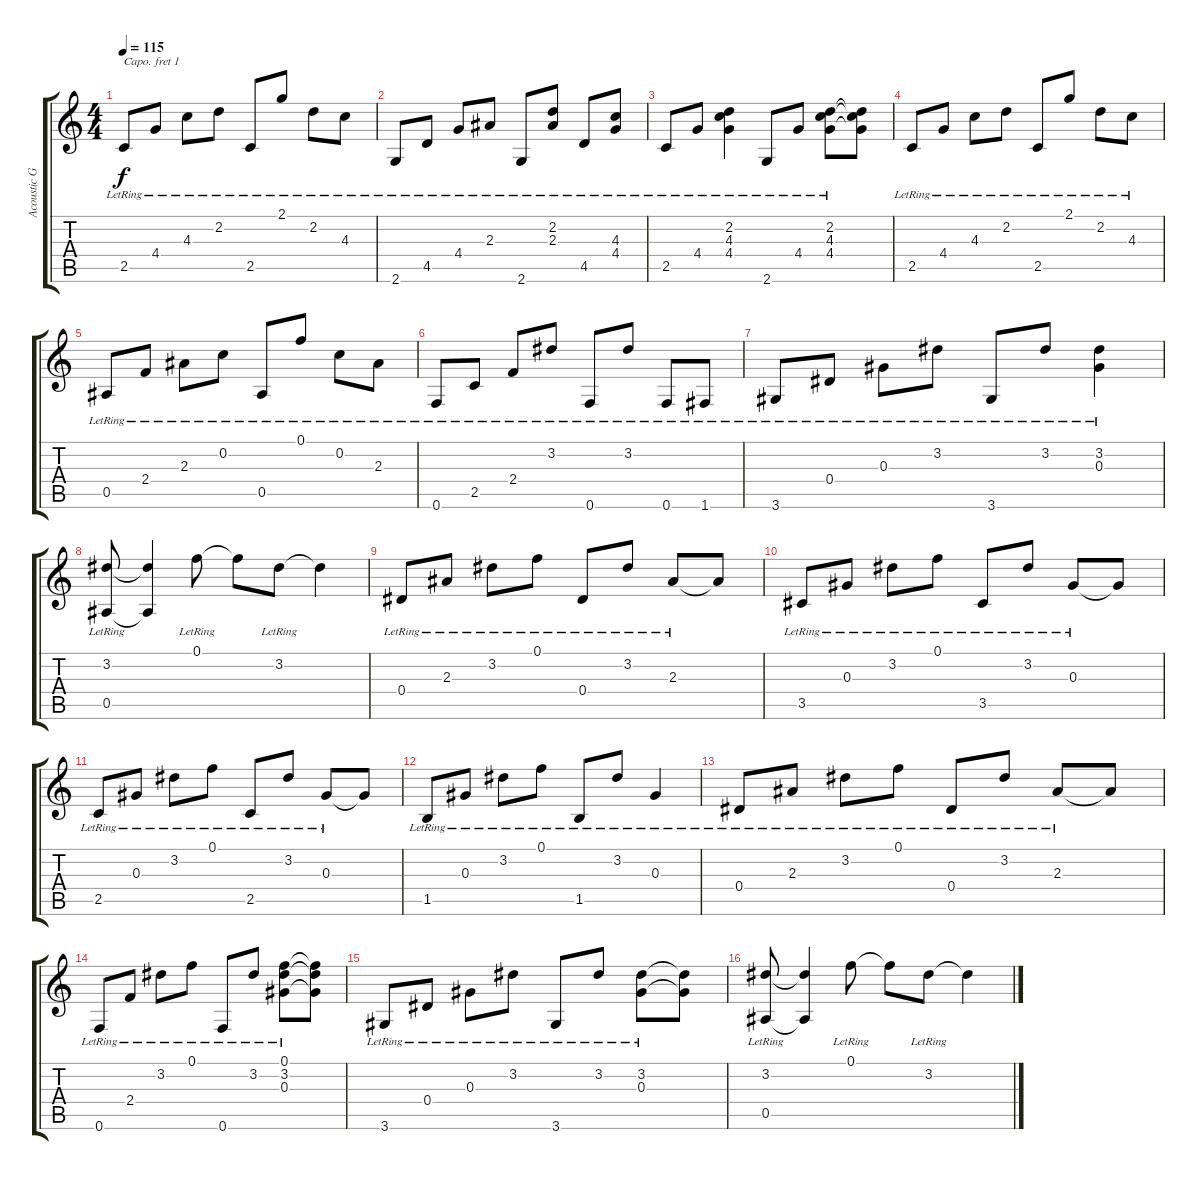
\track ("Acoustic Guitar" "Acoustic G") {instrument acousticguitarnylon}
\staff {score tabs}
\capo 1
\tuning (E4 B3 G3 D3 A2 E2) {hide}
\ts (4 4)
\tempo 115
\clef g2
\ks c
2.5{lr}.8{dy f} 4.4{lr}.8 4.3{lr}.8 2.2{lr}.8 2.5{lr}.8 2.1{lr}.8 2.2{lr}.8 4.3{lr}.8 |
2.6{lr}.8 4.5{lr}.8 4.4{lr}.8 2.3{lr}.8 2.6{lr}.8 (2.2{lr} 2.3{lr}).8 4.5{lr}.8 (4.3{lr} 4.4{lr}).8 |
2.5{lr}.8 4.4{lr}.8 (2.2{lr} 4.3{lr} 4.4{lr}).4 2.6{lr}.8 4.4{lr}.8 (2.2{lr} 4.3{lr} 4.4{lr}).8 (2.2{t} 4.3{t} 4.4{t}).8 |
2.5{lr}.8 4.4{lr}.8 4.3{lr}.8 2.2{lr}.8 2.5{lr}.8 2.1{lr}.8 2.2{lr}.8 4.3{lr}.8 |
0.5{lr}.8 2.4{lr}.8 2.3{lr}.8 0.2{lr}.8 0.5{lr}.8 0.1{lr}.8 0.2{lr}.8 2.3{lr}.8 |
0.6{lr}.8 2.5{lr}.8 2.4{lr}.8 3.2{lr}.8 0.6{lr}.8 3.2{lr}.8 0.6{lr}.8 1.6{lr}.8 |
3.6{lr}.8 0.4{lr}.8 0.3{lr}.8 3.2{lr}.8 3.6{lr}.8 3.2{lr}.8 (3.2{lr} 0.3{lr}).4 |
(3.2{lr} 0.5{lr}).8 (3.2{t} 0.5{t}).4 0.1{lr}.8 0.1{t}.8 3.2{lr}.8 3.2{t}.4 |
0.4{lr}.8 2.3{lr}.8 3.2{lr}.8 0.1{lr}.8 0.4{lr}.8 3.2{lr}.8 2.3{lr}.8 2.3{t}.8 |
3.5{lr}.8 0.3{lr}.8 3.2{lr}.8 0.1{lr}.8 3.5{lr}.8 3.2{lr}.8 0.3{lr}.8 0.3{t}.8 |
2.5{lr}.8 0.3{lr}.8 3.2{lr}.8 0.1{lr}.8 2.5{lr}.8 3.2{lr}.8 0.3{lr}.8 0.3{t}.8 |
1.5{lr}.8 0.3{lr}.8 3.2{lr}.8 0.1{lr}.8 1.5{lr}.8 3.2{lr}.8 0.3{lr}.4 |
0.4{lr}.8 2.3{lr}.8 3.2{lr}.8 0.1{lr}.8 0.4{lr}.8 3.2{lr}.8 2.3{lr}.8 2.3{t}.8 |
0.6{lr}.8 2.4{lr}.8 3.2{lr}.8 0.1{lr}.8 0.6{lr}.8 3.2{lr}.8 (0.1{lr} 3.2{lr} 0.3{lr}).8 (0.1{t} 3.2{t} 0.3{t}).8 |
3.6{lr}.8 0.4{lr}.8 0.3{lr}.8 3.2{lr}.8 3.6{lr}.8 3.2{lr}.8 (3.2{lr} 0.3{lr}).8 (3.2{t} 0.3{t}).8 |
(3.2{lr} 0.5{lr}).8 (3.2{t} 0.5{t}).4 0.1{lr}.8 0.1{t}.8 3.2{lr}.8 3.2{t}.4
